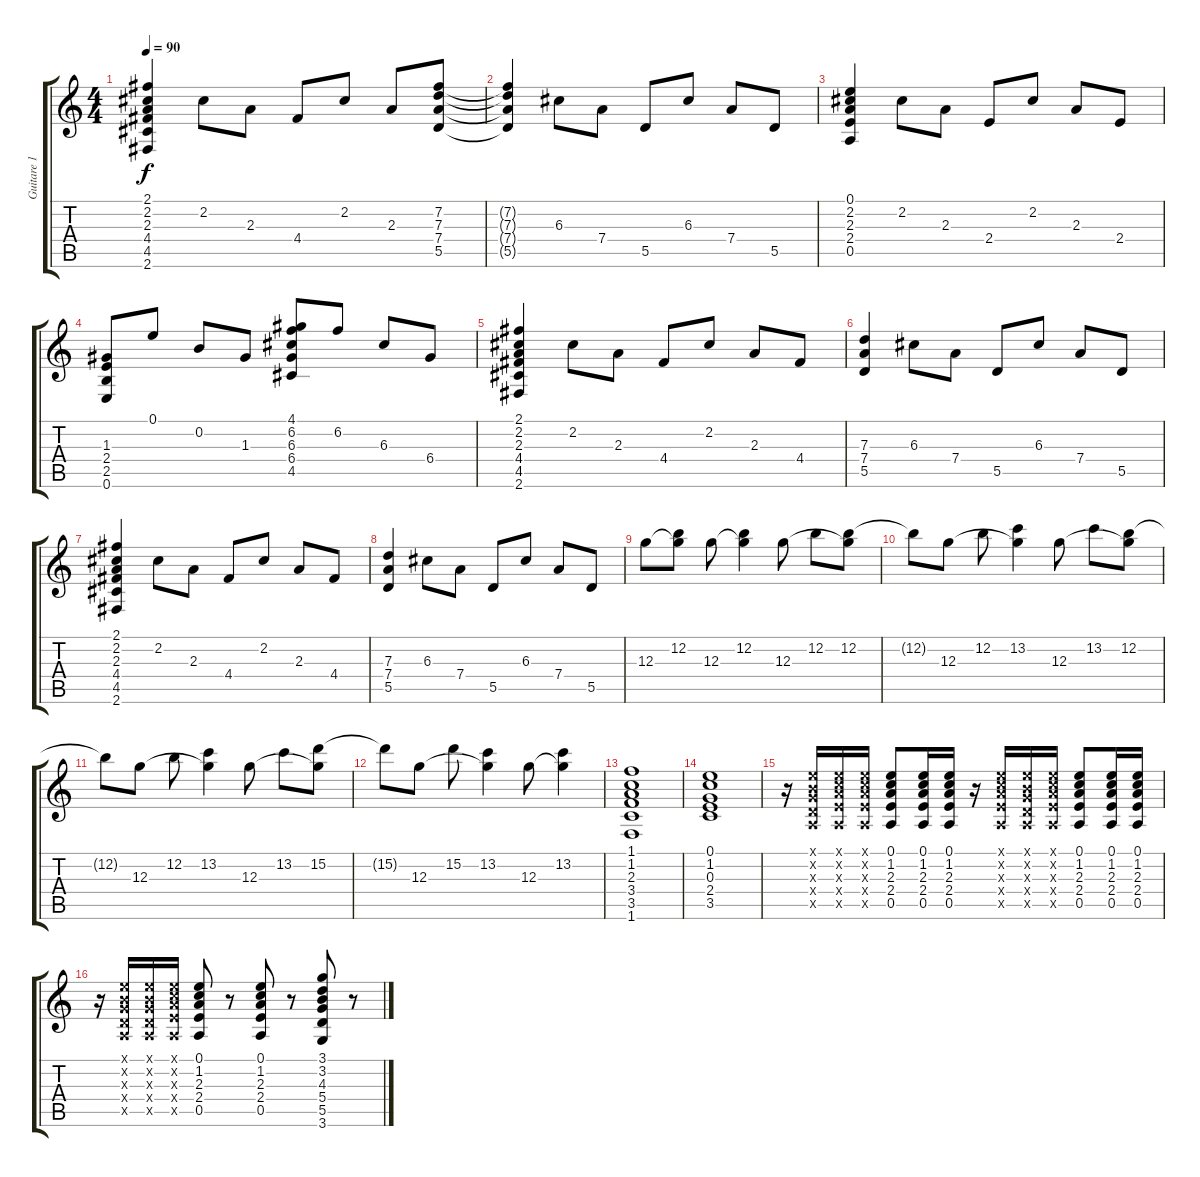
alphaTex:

\track ("Guitare 1" "Guitare 1") {instrument acousticguitarsteel}
\staff {score tabs}
\tuning (E4 B3 G3 D3 A2 E2) {hide}
\ts (4 4)
\tempo 90
\clef g2
\ks c
(2.1 2.2 2.3 4.4 4.5 2.6).4{dy f} 2.2.8 2.3.8 4.4.8 2.2.8 2.3.8 (7.2 7.3 7.4 5.5).8 |
(7.2{t} 7.3{t} 7.4{t} 5.5{t}).4 6.3.8 7.4.8 5.5.8 6.3.8 7.4.8 5.5.8 |
(0.1 2.2 2.3 2.4 0.5).4 2.2.8 2.3.8 2.4.8 2.2.8 2.3.8 2.4.8 |
(1.3 2.4 2.5 0.6).8 0.1.8 0.2.8 1.3.8 (4.1 6.2 6.3 6.4 4.5).8 6.2.8 6.3.8 6.4.8 |
(2.1 2.2 2.3 4.4 4.5 2.6).4 2.2.8 2.3.8 4.4.8 2.2.8 2.3.8 4.4.8 |
(7.3 7.4 5.5).4 6.3.8 7.4.8 5.5.8 6.3.8 7.4.8 5.5.8 |
(2.1 2.2 2.3 4.4 4.5 2.6).4 2.2.8 2.3.8 4.4.8 2.2.8 2.3.8 4.4.8 |
(7.3 7.4 5.5).4 6.3.8 7.4.8 5.5.8 6.3.8 7.4.8 5.5.8 |
12.3.8 (12.2 12.3{t}).8 12.3.8 (12.2 12.3{t}).4 12.3.8 12.2.8 (12.2 12.3{t}).8 |
12.2{t}.8 12.3.8 12.2.8 (13.2 12.3{t}).4 12.3.8 13.2.8 (12.2 12.3{t}).8 |
12.2{t}.8 12.3.8 12.2.8 (13.2 12.3{t}).4 12.3.8 13.2.8 (15.2 12.3{t}).8 |
15.2{t}.8 12.3.8 15.2.8 (13.2 12.3{t}).4 12.3.8 (13.2 12.3{t}).4 |
(1.1 1.2 2.3 3.4 3.5 1.6).1 |
(0.1 1.2 0.3 2.4 3.5).1 |
r.16 (0.1{x} 0.2{x} 0.3{x} 0.4{x} 0.5{x}).16 (0.1{x} 1.2{x} 2.3{x} 2.4{x} 0.5{x}).16 (0.1{x} 1.2{x} 2.3{x} 2.4{x} 0.5{x}).16 (0.1 1.2 2.3 2.4 0.5).8 (0.1 1.2 2.3 2.4 0.5).16 (0.1 1.2 2.3 2.4 0.5).16 r.16 (0.1{x} 1.2{x} 2.3{x} 2.4{x} 0.5{x}).16 (0.1{x} 0.2{x} 0.3{x} 0.4{x} 0.5{x}).16 (0.1{x} 1.2{x} 2.3{x} 2.4{x} 0.5{x}).16 (0.1 1.2 2.3 2.4 0.5).8 (0.1 1.2 2.3 2.4 0.5).16 (0.1 1.2 2.3 2.4 0.5).16 |
r.16 (0.1{x} 0.2{x} 0.3{x} 0.4{x} 0.5{x}).16 (0.1{x} 0.2{x} 0.3{x} 0.4{x} 0.5{x}).16 (0.1{x} 1.2{x} 2.3{x} 2.4{x} 0.5{x}).16 (0.1 1.2 2.3 2.4 0.5).8 r.8 (0.1 1.2 2.3 2.4 0.5).8 r.8 (3.1 3.2 4.3 5.4 5.5 3.6).8 r.8
